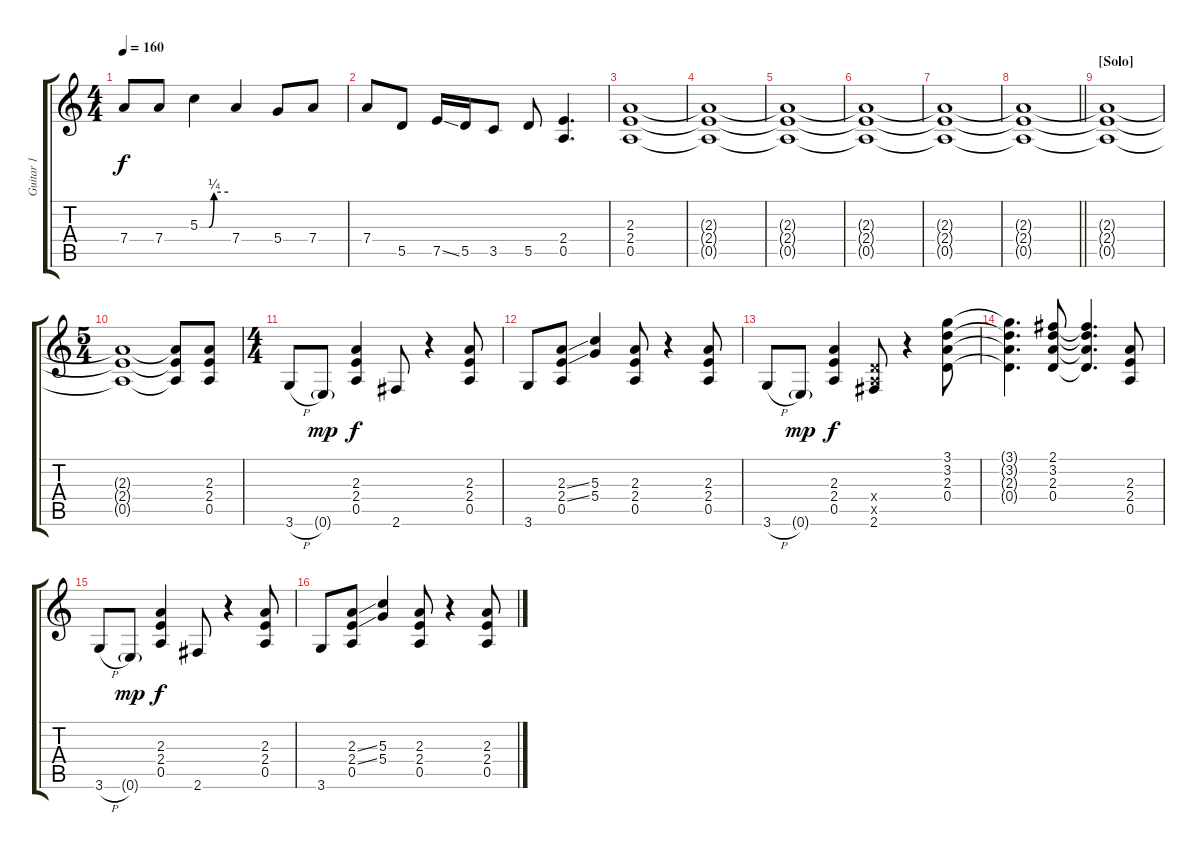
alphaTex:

\track ("Guitar 1" "Guitar 1") {instrument overdrivenguitar}
\staff {score tabs}
\tuning (E4 B3 G3 D3 A2 E2) {hide}
\ts (4 4)
\tempo 160
\clef g2
\ks c
7.4.8{dy f} 7.4.8 5.3{be (custom 0 0 19 0 30 1 60 1)}.4 7.4.4 5.4.8 7.4.8 |
7.4.8 5.5.8 7.5{ss}.16 5.5.16 3.5.8 5.5.8 (2.4 0.5).4{d} |
(2.3 2.4 0.5).1 |
(2.3{t} 2.4{t} 0.5{t}).1 |
(2.3{t} 2.4{t} 0.5{t}).1 |
(2.3{t} 2.4{t} 0.5{t}).1 |
(2.3{t} 2.4{t} 0.5{t}).1 |
\barLineRight lightlight
(2.3{t} 2.4{t} 0.5{t}).1 |
\section ("" "[Solo]")
(2.3{t} 2.4{t} 0.5{t}).1 |
\ts (5 4)
(2.3{t} 2.4{t} 0.5{t}).1{volume 13} (2.3{t} 2.4{t} 0.5{t}).8 (2.3 2.4 0.5).8 |
\ts (4 4)
3.6{h}.8 0.6{g}.8{dy mp} (2.3 2.4 0.5).4{dy f} 2.6.8 r.4 (2.3 2.4 0.5).8 |
3.6.8 (2.3{ss} 2.4{ss} 0.5).8 (5.3 5.4).4 (2.3 2.4 0.5).8 r.4 (2.3 2.4 0.5).8 |
3.6{h}.8 0.6{g}.8{dy mp} (2.3 2.4 0.5).4{dy f} (0.4{x} 0.5{x} 2.6).8 r.4 (3.1 3.2 2.3 0.4).8 |
(3.1{t} 3.2{t} 2.3{t} 0.4{t}).4{d} (2.1 3.2 2.3 0.4).8 (2.1{t} 3.2{t} 2.3{t} 0.4{t}).4{d} (2.3 2.4 0.5).8 |
3.6{h}.8 0.6{g}.8{dy mp} (2.3 2.4 0.5).4{dy f} 2.6.8 r.4 (2.3 2.4 0.5).8 |
3.6.8 (2.3{ss} 2.4{ss} 0.5).8 (5.3 5.4).4 (2.3 2.4 0.5).8 r.4 (2.3 2.4 0.5).8
